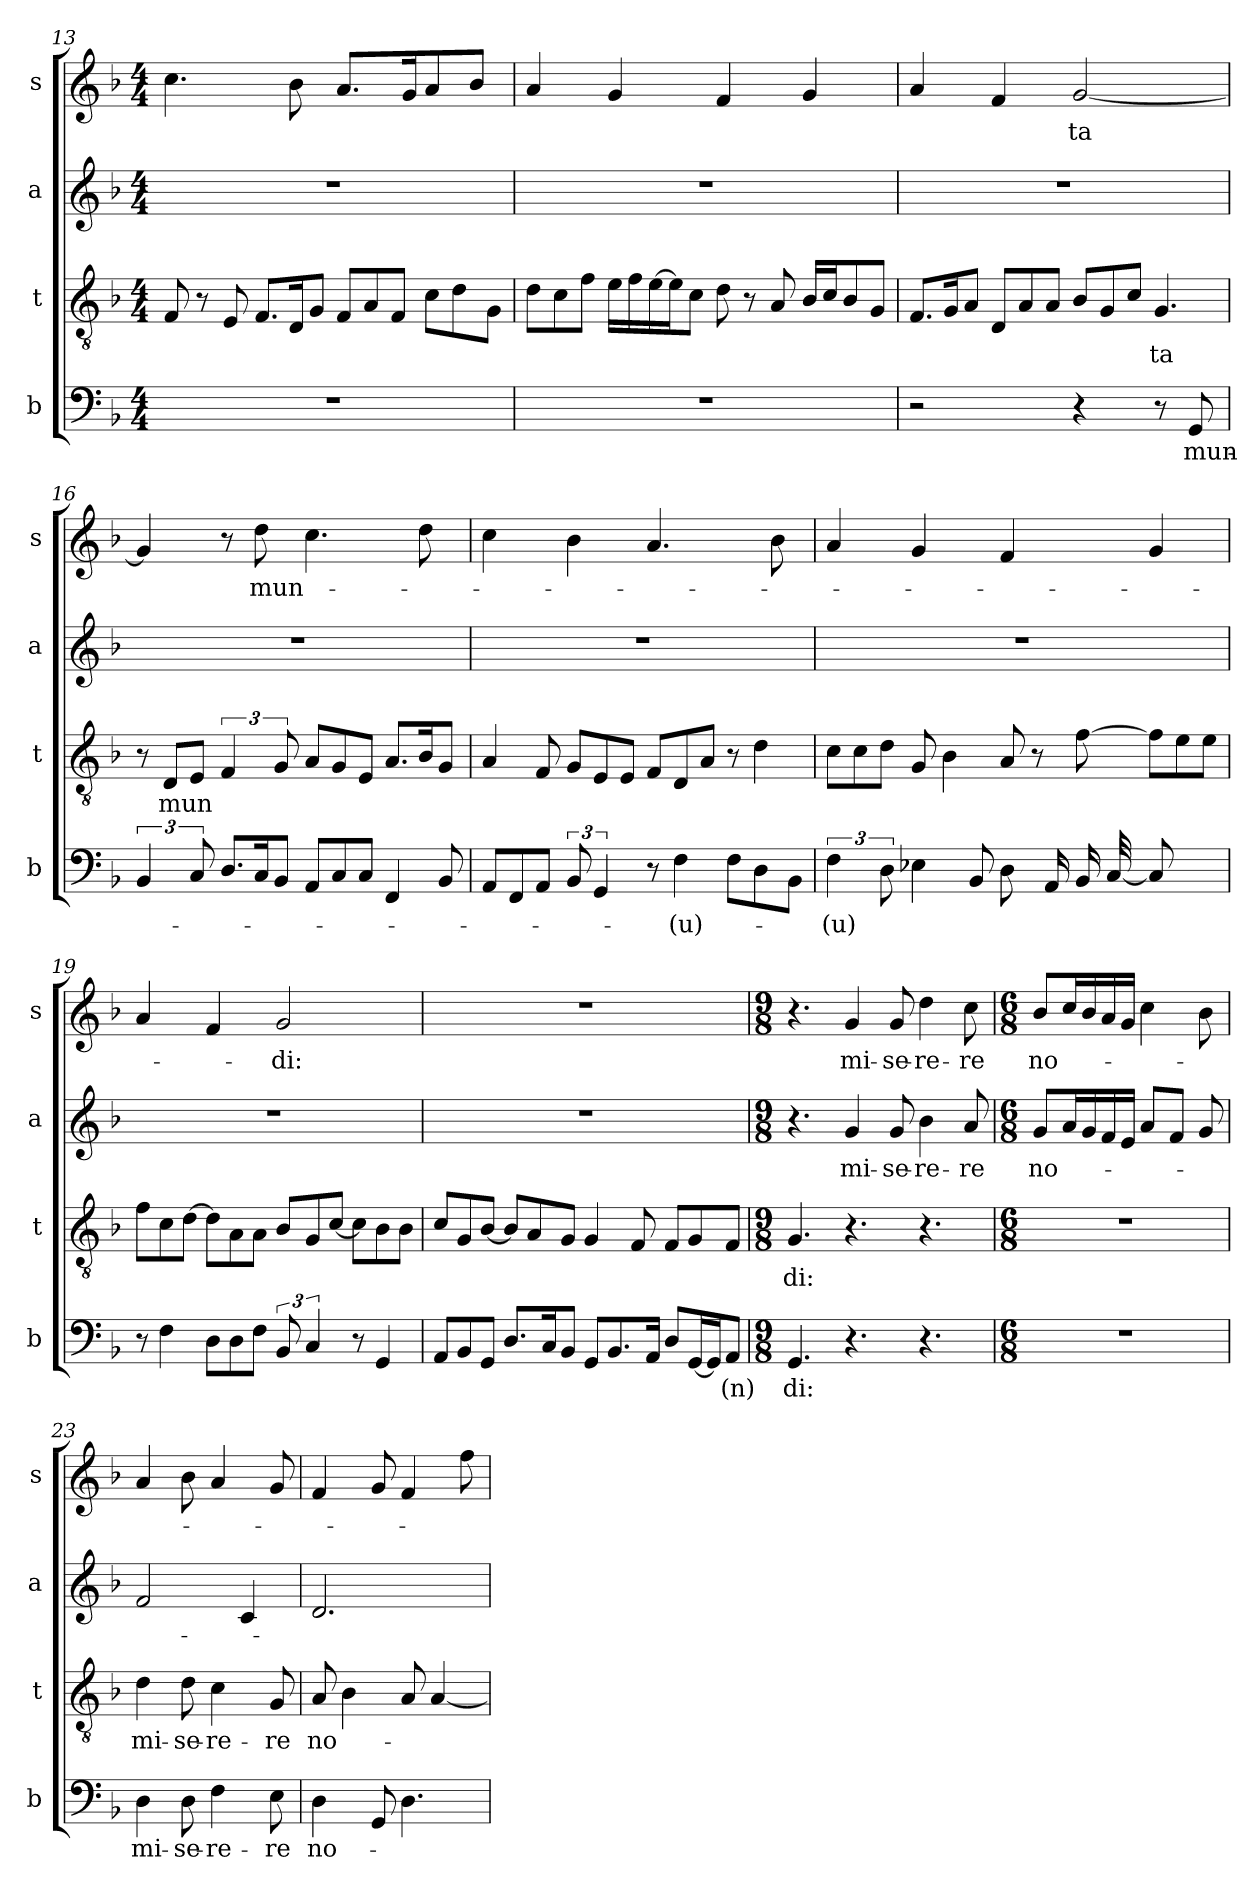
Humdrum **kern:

**kern	**text	**kern	**text	**kern	**text	**kern	**text
*part4	*part4	*part3	*part3	*part2	*part2	*part1	*part1
*staff4	*staff4	*staff3	*staff3	*staff2	*staff2	*staff1	*staff1
*I"b	*	*I"t	*	*I"a	*	*I"s	*
*I'b	*	*I't	*	*I'a	*	*I's	*
*clefF4	*	*clefGv2	*	*clefG2	*	*clefG2	*
*ITrd4c7	*	*ITrd-1c-1	*	*ITrd-1c-1	*	*ITrd-1c-1	*
*k[b-e-]	*	*k[b-e-a-d-g-c-]	*	*k[b-e-a-d-g-c-]	*	*k[b-e-a-d-g-c-]	*
*B-:	*	*G-:	*	*G-:	*	*G-:	*
*M4/4	*	*M4/4	*	*M4/4	*	*M4/4	*
*	*	*Xtuplet	*	*	*	*	*
=13	=13	=13	=13	=13	=13	=13	=13
1r	.	12G-/	.	1r	.	4.dd-\	.
.	.	12r	.	.	.	.	.
.	.	12F/	.	.	.	.	.
.	.	12.G-/L	.	.	.	.	.
.	.	24E-/k	.	.	.	8cc-\	.
.	.	12A-/J	.	.	.	.	.
.	.	12G-/L	.	.	.	8.b-/L	.
.	.	12B-/	.	.	.	.	.
.	.	12G-/J	.	.	.	.	.
.	.	.	.	.	.	16a-/k	.
.	.	12d-\L	.	.	.	8b-/	.
.	.	12e-\	.	.	.	.	.
.	.	.	.	.	.	8cc-/J	.
.	.	12A-\J	.	.	.	.	.
=14	=14	=14	=14	=14	=14	=14	=14
1r	.	12e-\L	.	1r	.	4b-/	.
.	.	12d-\	.	.	.	.	.
.	.	12g-\J	.	.	.	.	.
.	.	24f\LL	.	.	.	4a-/	.
.	.	24g-\J	.	.	.	.	.
.	.	[24f\	.	.	.	.	.
.	.	24f\]	.	.	.	.	.
.	.	12d-\J	.	.	.	.	.
.	.	12e-\	.	.	.	4g-/	.
.	.	12r	.	.	.	.	.
.	.	12B-/	.	.	.	.	.
.	.	24c-/LL	.	.	.	4a-/	.
.	.	24d-/J	.	.	.	.	.
.	.	12c-/	.	.	.	.	.
.	.	12A-/J	.	.	.	.	.
!!LO:LB:g=z
=15	=15	=15	=15	=15	=15	=15	=15
2r	.	12.G-/L	.	1r	.	4b-/	.
.	.	24A-/k	.	.	.	.	.
.	.	12B-/J	.	.	.	.	.
.	.	12E-/L	.	.	.	4g-/	.
.	.	12B-/	.	.	.	.	.
.	.	12B-/J	.	.	.	.	.
!	!	!	!	!	!	!	!LO:LY:b
4r	.	12c-/L	.	.	.	[2a-/	-ta
.	.	12A-/	.	.	.	.	.
.	.	12d-/J	.	.	.	.	.
!	!	!	!LO:LY:b	!	!	!	!
8r	.	6.A-/	-ta	.	.	.	.
!	!LO:LY:b	!	!	!	!	!	!
8CC/	mun-	.	.	.	.	.	.
=16	=16	=16	=16	=16	=16	=16	=16
6EE-/	.	12r	.	1r	.	4a-/]	.
!	!	!	!LO:LY:b	!	!	!	!
.	.	12E-/L	mun	.	.	.	.
12FF/	.	12F/J	.	.	.	.	.
*Xtuplet	*	*tuplet	*	*	*	*	*
12.GG/L	.	6G-/	.	.	.	8r	.
!	!	!	!	!	!	!	!LO:LY:b
24FF/k	.	.	.	.	.	8ee-\	mun-
12EE-/J	.	12A-/	.	.	.	.	.
*	*	*Xtuplet	*	*	*	*	*
12DD/L	.	12B-/L	.	.	.	4.dd-\	.
12FF/	.	12A-/	.	.	.	.	.
12FF/J	.	12F/J	.	.	.	.	.
6BBB-/	.	12.B-/L	.	.	.	.	.
.	.	24c-/k	.	.	.	8ee-\	.
12EE-/	.	12A-/J	.	.	.	.	.
=17	=17	=17	=17	=17	=17	=17	=17
12DD/L	.	6B-/	.	1r	.	4dd-\	.
12BBB-/	.	.	.	.	.	.	.
12DD/J	.	12G-/	.	.	.	.	.
*tuplet	*	*	*	*	*	*	*
12EE-/	.	12A-/L	.	.	.	4cc-\	.
6CC/	.	12F/	.	.	.	.	.
.	.	12F/J	.	.	.	.	.
*Xtuplet	*	*	*	*	*	*	*
12r	.	12G-/L	.	.	.	4.b-/	.
!	!LO:LY:b	!	!	!	!	!	!
6BB-\	-(u)-	12E-/	.	.	.	.	.
.	.	12B-/J	.	.	.	.	.
12BB-\L	.	12r	.	.	.	.	.
12GG\	.	6e-\	.	.	.	.	.
.	.	.	.	.	.	8cc-\	.
12EE-\J	.	.	.	.	.	.	.
!!LO:PB:g=z
=18	=18	=18	=18	=18	=18	=18	=18
*tuplet	*	*	*	*	*	*	*
!	!LO:LY:b	!	!	!	!	!	!
6BB-\	-(u)	12d-\L	.	1r	.	4b-/	.
.	.	12d-\	.	.	.	.	.
12GG\	.	12e-\J	.	.	.	.	.
*Xtuplet	*	*	*	*	*	*	*
6AA-X\	.	12A-/	.	.	.	4a-/	.
.	.	6c-\	.	.	.	.	.
12EE-/	.	.	.	.	.	.	.
9GG\	.	12B-/	.	.	.	4g-/	.
.	.	12r	.	.	.	.	.
18DD/	.	.	.	.	.	.	.
18EE-/	.	[12g-\	.	.	.	.	.
[36FF/	.	.	.	.	.	.	.
12FF/]	.	12g-\L]	.	.	.	4a-/	.
6ryy	.	12f\	.	.	.	.	.
.	.	12f\J	.	.	.	.	.
=19	=19	=19	=19	=19	=19	=19	=19
12r	.	12g-\L	.	1r	.	4b-/	.
6BB-\	.	12d-\	.	.	.	.	.
.	.	[12e-\J	.	.	.	.	.
12GG\L	.	12e-\L]	.	.	.	4g-/	.
12GG\	.	12B-\	.	.	.	.	.
12BB-\J	.	12B-\J	.	.	.	.	.
*tuplet	*	*	*	*	*	*	*
!	!	!	!	!	!	!	!LO:LY:b
12EE-/	.	12c-/L	.	.	.	2a-/	-di:
6FF/	.	12A-/	.	.	.	.	.
.	.	[12d-/J	.	.	.	.	.
*Xtuplet	*	*	*	*	*	*	*
12r	.	12d-\L]	.	.	.	.	.
6CC/	.	12c-\	.	.	.	.	.
.	.	12c-\J	.	.	.	.	.
=20	=20	=20	=20	=20	=20	=20	=20
12DD/L	.	12d-/L	.	1r	.	1r	.
12EE-/	.	12A-/	.	.	.	.	.
12CC/J	.	[12c-/J	.	.	.	.	.
12.GG/L	.	12c-/L]	.	.	.	.	.
.	.	12B-/	.	.	.	.	.
24FF/k	.	.	.	.	.	.	.
12EE-/J	.	12A-/J	.	.	.	.	.
12CC/L	.	6A-/	.	.	.	.	.
12.EE-/	.	.	.	.	.	.	.
.	.	12G-/	.	.	.	.	.
24DD/Jk	.	.	.	.	.	.	.
12GG/L	.	12G-/L	.	.	.	.	.
[24CC/	.	12A-/	.	.	.	.	.
24CC/]	.	.	.	.	.	.	.
!	!LO:LY:b	!	!	!	!	!	!
12DD/J	(n)	12G-/J	.	.	.	.	.
!!LO:LB:g=z
=21	=21	=21	=21	=21	=21	=21	=21
*M9/8	*	*M9/8	*	*M9/8	*	*M9/8	*
!	!LO:LY:b	!	!LO:LY:b	!	!	!	!
4.CC/	di:	4.A-/	di:	4.r	.	4.r	.
!	!	!	!	!	!LO:LY:b	!	!LO:LY:b
4.r	.	4.r	.	4a-/	mi-	4a-/	mi-
!	!	!	!	!	!LO:LY:b	!	!LO:LY:b
.	.	.	.	8a-/	-se-	8a-/	-se-
!	!	!	!	!	!LO:LY:b	!	!LO:LY:b
4.r	.	4.r	.	4cc-\	-re-	4ee-\	-re-
!	!	!	!	!	!LO:LY:b	!	!LO:LY:b
.	.	.	.	8b-/	-re	8dd-\	-re
=22	=22	=22	=22	=22	=22	=22	=22
*M6/8	*	*M6/8	*	*M6/8	*	*M6/8	*
!	!	!	!	!	!LO:LY:b	!	!LO:LY:b
2.r	.	2.r	.	8a-/L	no-	8cc-/L	no-
.	.	.	.	16b-/L	.	16dd-/L	.
.	.	.	.	16a-/	.	16cc-/	.
.	.	.	.	16g-/	.	16b-/	.
.	.	.	.	16f/JJ	.	16a-/JJ	.
.	.	.	.	8b-/L	.	4dd-\	.
.	.	.	.	8g-/J	.	.	.
.	.	.	.	8a-/	.	8cc-\	.
=23	=23	=23	=23	=23	=23	=23	=23
!	!LO:LY:b	!	!LO:LY:b	!	!	!	!
4GG\	mi-	4e-\	mi-	2g-/	.	4b-/	.
!	!LO:LY:b	!	!LO:LY:b	!	!	!	!
8GG\	-se-	8e-\	-se-	.	.	8cc-\	.
!	!LO:LY:b	!	!LO:LY:b	!	!	!	!
4BB-\	-re-	4d-\	-re-	.	.	4b-/	.
.	.	.	.	4d-/	.	.	.
!	!LO:LY:b	!	!LO:LY:b	!	!	!	!
8AA\	-re	8A-/	-re	.	.	8a-/	.
=24	=24	=24	=24	=24	=24	=24	=24
!	!LO:LY:b	!	!LO:LY:b	!	!	!	!
4GG\	no-	8B-/	no-	2.e-/	.	4g-/	.
.	.	4c-\	.	.	.	.	.
8CC/	.	.	.	.	.	8a-/	.
4.GG\	.	8B-/	.	.	.	4g-/	.
.	.	[4B-/	.	.	.	.	.
.	.	.	.	.	.	8gg-\	.
=	=	=	=	=	=	=	=
*-	*-	*-	*-	*-	*-	*-	*-
